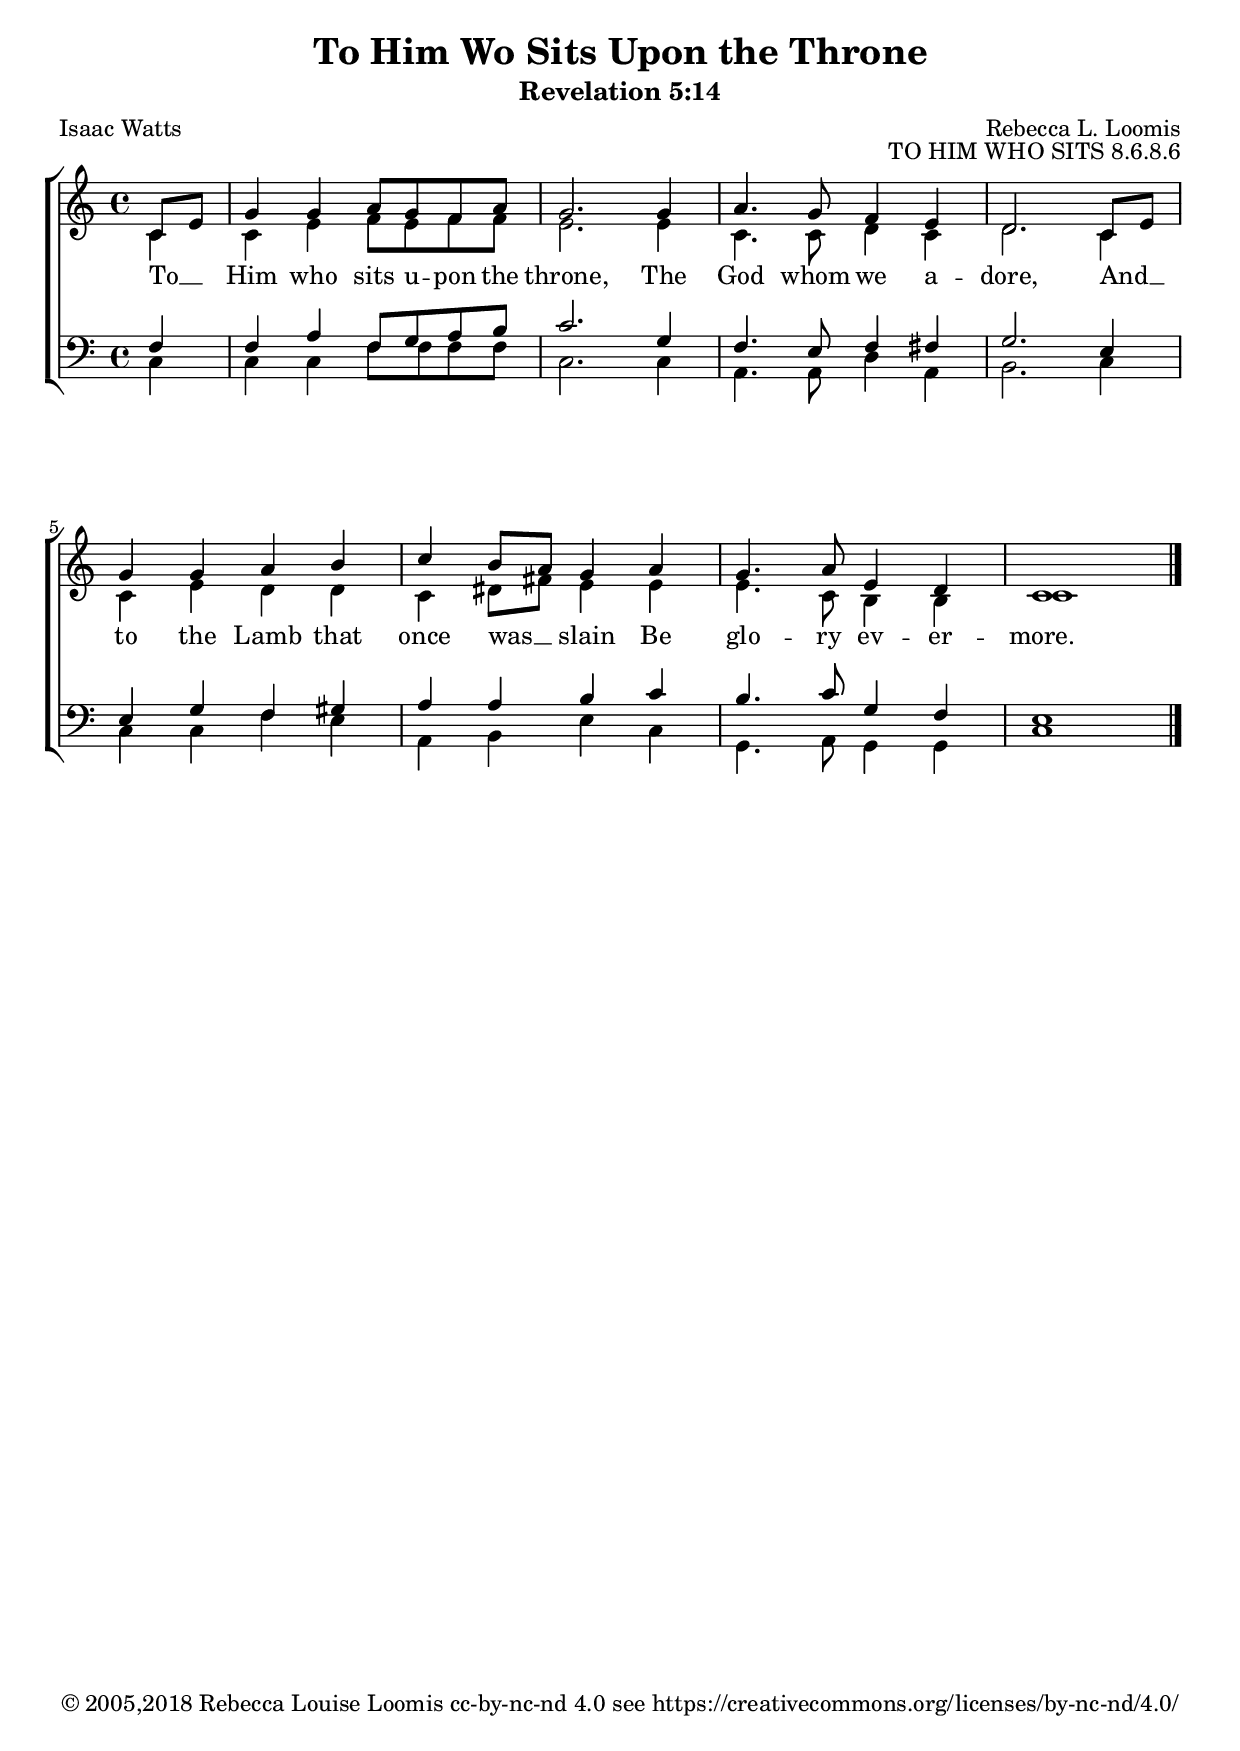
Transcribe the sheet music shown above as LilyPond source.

%{


Lyrics: Issac Watts / Rev 5:14
More on this text: 
  https://hymnary.org/text/to_him_who_sits_upon_the_throne_the_god

Music and this arrangement:

©2005,2018 Rebecca Louise Loomis and Steven Robert Loomis

Licensed under https://creativecommons.org/licenses/by-nc-nd/4.0/


%}

\language "english"

\paper {
  top-system-spacing #'basic-distance = #10
  score-system-spacing #'basic-distance = #20
  system-system-spacing #'basic-distance = #20
  last-bottom-spacing #'basic-distance = #10
}

global = {
  \key c \major
  \time 4/4
 \partial 4
  s4 | s1 | s1 | s1 | s1 \bar "|" \break
  s1 | s1 | s1 | s1 \bar "|."

}


\header{
  title = "To Him Wo Sits Upon the Throne"
  subtitle = "Revelation 5:14"
  poet = "Isaac Watts"
  opus = "TO HIM WHO SITS 8.6.8.6"
  composer = "Rebecca L. Loomis"
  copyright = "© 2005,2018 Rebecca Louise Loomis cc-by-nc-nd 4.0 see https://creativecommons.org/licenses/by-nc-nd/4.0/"
}


sopMusic = \relative c' {
c8 e8 g4 g a8 g8 f8 a8 g2.
g4 a4. g8 f4 e d2.
c8 e8 g4 g a b c b8 a8 g4
a g4. a8 e4 d4 c1
}



altMusic = \relative c' {
c4 c e f8 e f f e2.
e4 c4. c8 d4 c d2.
c4 c e d d c ds8 fs8 e4
e e4. c8 b4 b c1
}

wordsa = \lyricmode { 
To __ _  | Him who sits u -- pon the throne, The God whom we a -- dore,
And __ _ to the Lamb that once was __ _ slain Be glo -- ry ev -- er -- more.
}


tenMusic = \relative c {
f4 f a f8 g8 a8 b8 c2.
g4 f4. e8 f4 fs g2.
e4 e g f gs a a b
c b4. c8 g4 f4 e1
}

basMusic = \relative c {
c4 c c f8 f8 f8 f8 c2.
c4 a4. a8 d4 a4 b2.
c4 c c f e a, b e
c4 g4. a8 g4 g c1
}



\score {
	\new ChoirStaff <<
%		\chords { c4 c f c2 f2 c1. f4 c2. g1  c4 f c }
		\new Staff = "men" <<
		     	\clef "treble"
			\new Voice = "soprano" {
				\voiceOne
				<< \global \sopMusic >>
			}
			\new Voice = "alto" {
				\voiceTwo
				<< \global \altMusic >>
			}
			\new Lyrics \lyricsto "soprano" \wordsa
		>>
		\new Staff = "men" <<
		     	\clef "bass"
			\new Voice = "tenor" {
				\voiceOne
				<< \global \tenMusic >>
			}
			\new Voice = "bass" {
				\voiceTwo
				<< \global \basMusic >>
			}
			% A, T, B here
		>>
	>>
	  \layout {
    \context { \Score }
  }

}

\paper {  % Start paper block
  indent = 0     % don't indent first system
%  line-width = 130   % shorten line length to suit music
}  % End paper block


\version "2.18.2"  % necessary for upgrading to future LilyPond versions.
